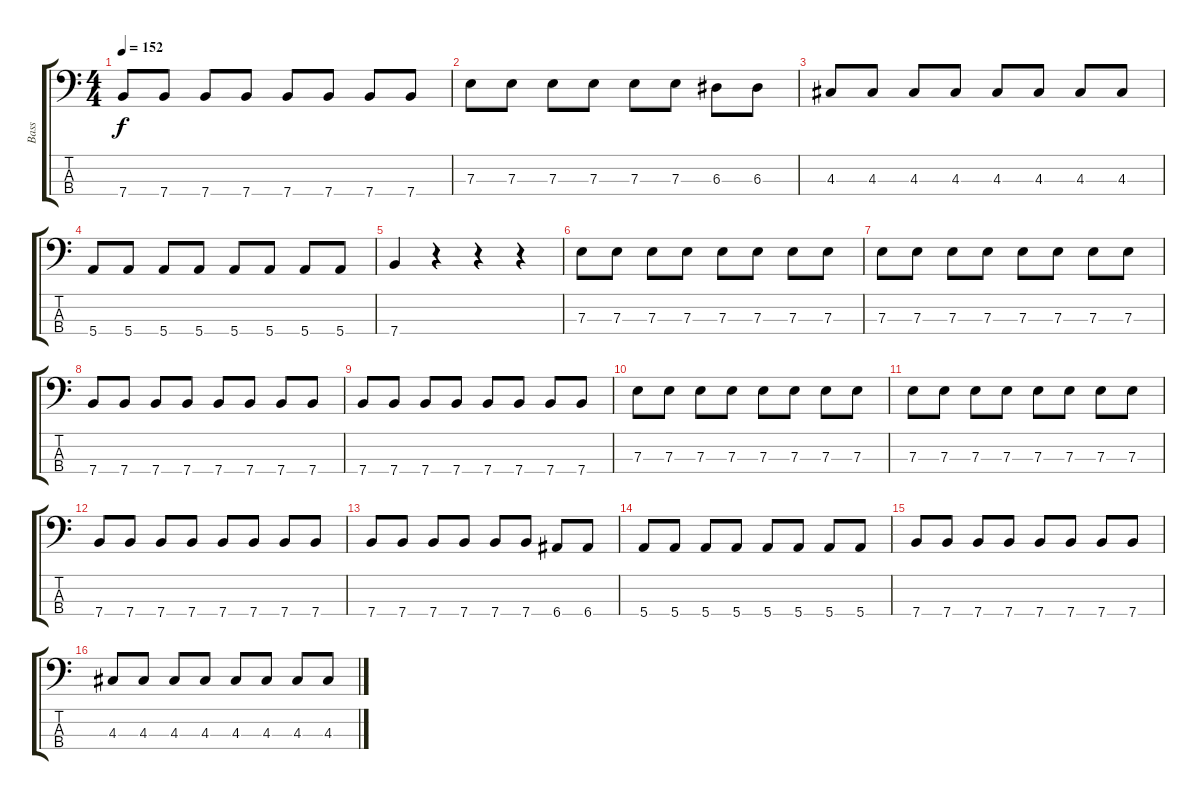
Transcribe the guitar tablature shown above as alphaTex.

\track ("Bass" "Bass") {instrument electricbassfinger}
\staff {score tabs}
\tuning (G2 D2 A1 E1) {hide}
\ts (4 4)
\tempo 152
\clef f4
\ks c
7.4.8{dy f} 7.4.8 7.4.8 7.4.8 7.4.8 7.4.8 7.4.8 7.4.8 |
7.3.8 7.3.8 7.3.8 7.3.8 7.3.8 7.3.8 6.3.8 6.3.8 |
4.3.8 4.3.8 4.3.8 4.3.8 4.3.8 4.3.8 4.3.8 4.3.8 |
5.4.8 5.4.8 5.4.8 5.4.8 5.4.8 5.4.8 5.4.8 5.4.8 |
7.4.4 r.4 r.4 r.4 |
7.3.8 7.3.8 7.3.8 7.3.8 7.3.8 7.3.8 7.3.8 7.3.8 |
7.3.8 7.3.8 7.3.8 7.3.8 7.3.8 7.3.8 7.3.8 7.3.8 |
7.4.8 7.4.8 7.4.8 7.4.8 7.4.8 7.4.8 7.4.8 7.4.8 |
7.4.8 7.4.8 7.4.8 7.4.8 7.4.8 7.4.8 7.4.8 7.4.8 |
7.3.8 7.3.8 7.3.8 7.3.8 7.3.8 7.3.8 7.3.8 7.3.8 |
7.3.8 7.3.8 7.3.8 7.3.8 7.3.8 7.3.8 7.3.8 7.3.8 |
7.4.8 7.4.8 7.4.8 7.4.8 7.4.8 7.4.8 7.4.8 7.4.8 |
7.4.8 7.4.8 7.4.8 7.4.8 7.4.8 7.4.8 6.4.8 6.4.8 |
5.4.8 5.4.8 5.4.8 5.4.8 5.4.8 5.4.8 5.4.8 5.4.8 |
7.4.8 7.4.8 7.4.8 7.4.8 7.4.8 7.4.8 7.4.8 7.4.8 |
4.3.8 4.3.8 4.3.8 4.3.8 4.3.8 4.3.8 4.3.8 4.3.8
